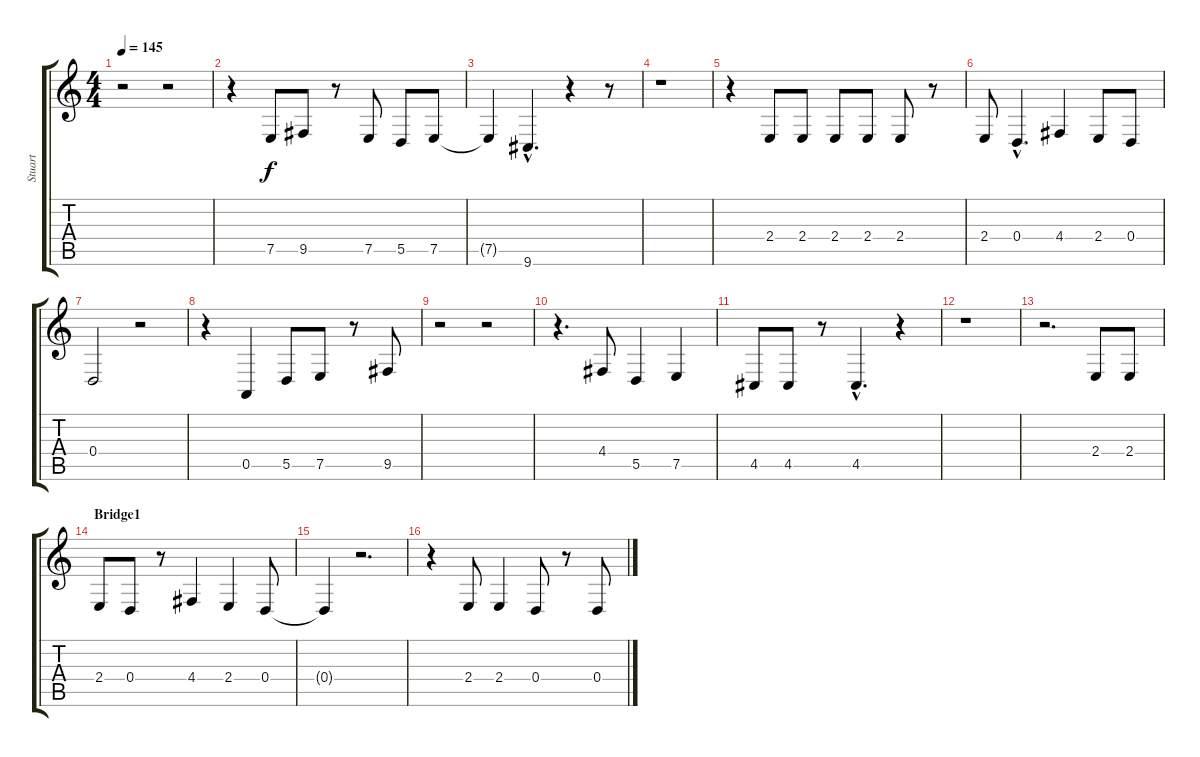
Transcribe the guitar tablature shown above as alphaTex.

\track ("Stuart" "Stuart") {instrument baritonesax}
\staff {score tabs}
\tuning (E4 B3 G3 D3 A2 E2) {hide}
\ts (4 4)
\tempo 145
\clef g2
\ks c
r.2{dy f} r.2 |
r.4 7.5.8 9.5.8 r.8 7.5.8 5.5.8 7.5.8 |
7.5{t}.4 9.6{hac}.4{d} r.4 r.8 |
r.1 |
r.4 2.4.8 2.4.8 2.4.8 2.4.8 2.4.8 r.8 |
2.4.8 0.4{hac}.4{d} 4.4.4 2.4.8 0.4.8 |
0.4.2 r.2 |
r.4 0.5.4 5.5.8 7.5.8 r.8 9.5.8 |
r.2 r.2 |
r.4{d} 4.4.8 5.5.4 7.5.4 |
4.5.8 4.5.8 r.8 4.5{hac}.4{d} r.4 |
r.1 |
r.2{d} 2.4.8 2.4.8 |
\section ("" "Bridge1")
2.4.8 0.4.8 r.8 4.4.4 2.4.4 0.4.8 |
0.4{t}.4 r.2{d} |
r.4 2.4.8 2.4.4 0.4.8 r.8 0.4.8
